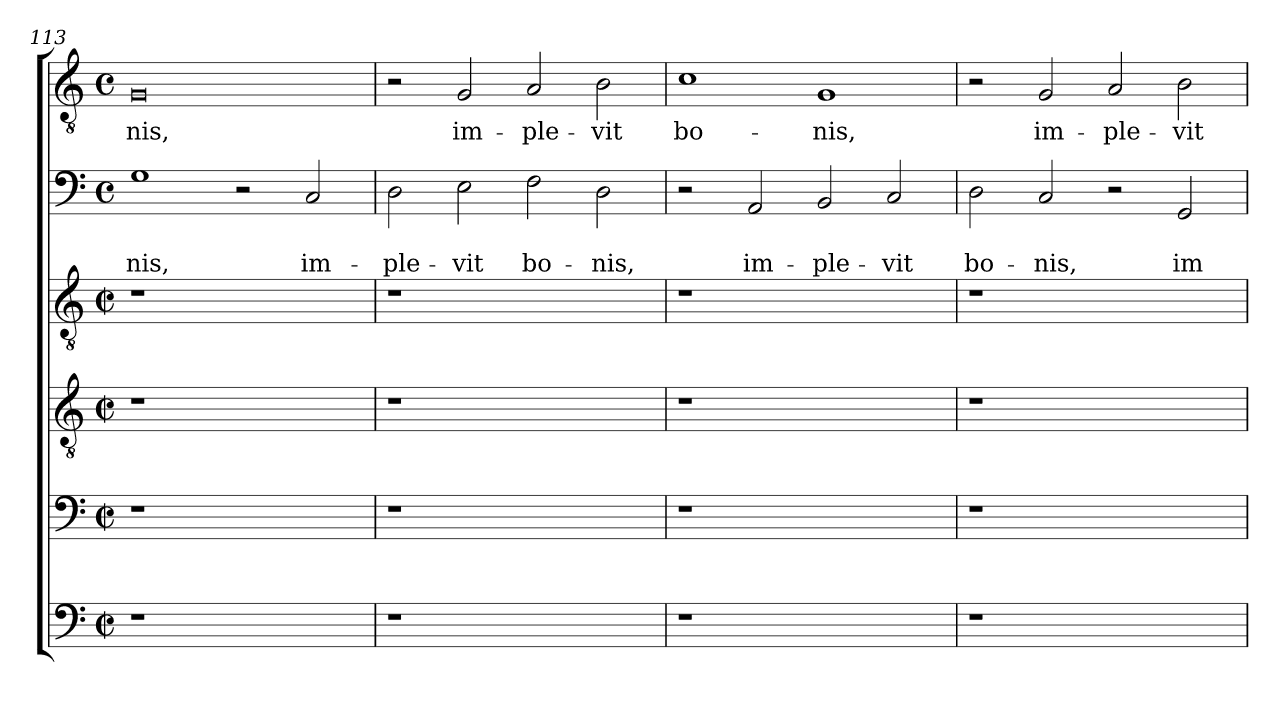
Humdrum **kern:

**kern	**kern	**kern	**kern	**kern	**text	**text	**kern	**text
*part6	*part5	*part4	*part3	*part2	*part2	*part2	*part1	*part1
*staff6	*staff5	*staff4	*staff3	*staff2	*staff2	*staff2	*staff1	*staff1
*clefF4	*clefF4	*clefGv2	*clefGv2	*clefF4	*	*	*clefGv2	*
*k[]	*k[]	*k[]	*k[]	*k[]	*	*	*k[]	*
*C:	*C:	*C:	*C:	*C:	*	*	*C:	*
*M2/2	*M2/2	*M2/2	*M2/2	*M4/4	*	*	*M4/4	*
*met(c|)	*met(c|)	*met(c|)	*met(c|)	*met(c)	*	*	*met(c)	*
=113	=113	=113	=113	=113	=113	=113	=113	=113
!	!	!	!	!	!	!LO:LY:b	!	!LO:LY:b
1r	1r	1r	1r	1G	.	-nis,	0G	-nis,
1ryy	1ryy	1ryy	1ryy	2r	.	.	.	.
!	!	!	!	!	!	!LO:LY:b	!	!
.	.	.	.	2C/	.	im-	.	.
!!LO:LB:g=z
=114	=114	=114	=114	=114	=114	=114	=114	=114
!	!	!	!	!	!	!LO:LY:b	!	!
1r	1r	1r	1r	2D\	.	-ple-	2r	.
!	!	!	!	!	!	!LO:LY:b:rj	!	!LO:LY:b
.	.	.	.	2E\	.	-vit	2G/	im-
!	!	!	!	!	!	!LO:LY:b	!	!LO:LY:b
1ryy	1ryy	1ryy	1ryy	2F\	.	bo-	2A/	-ple-
!	!	!	!	!	!	!LO:LY:b	!	!LO:LY:b:rj
.	.	.	.	2D\	.	-nis,	2B\	-vit
=115	=115	=115	=115	=115	=115	=115	=115	=115
!	!	!	!	!	!	!	!	!LO:LY:b
1r	1r	1r	1r	2r	.	.	1c	bo-
!	!	!	!	!	!	!LO:LY:b	!	!
.	.	.	.	2AA/	.	im-	.	.
!	!	!	!	!	!	!LO:LY:b	!	!LO:LY:b
1ryy	1ryy	1ryy	1ryy	2BB/	.	-ple-	1G	-nis,
!	!	!	!	!	!	!LO:LY:b	!	!
.	.	.	.	2C/	.	-vit	.	.
=116	=116	=116	=116	=116	=116	=116	=116	=116
!	!	!	!	!	!	!LO:LY:b	!	!
1r	1r	1r	1r	2D\	.	bo-	2r	.
!	!	!	!	!	!	!LO:LY:b	!	!LO:LY:b
.	.	.	.	2C/	.	-nis,	2G/	im-
!	!	!	!	!	!	!	!	!LO:LY:b
1ryy	1ryy	1ryy	1ryy	2r	.	.	2A/	-ple-
!	!	!	!	!	!	!LO:LY:b	!	!LO:LY:b
.	.	.	.	2GG/	.	im-	2B\	-vit
=	=	=	=	=	=	=	=	=
*-	*-	*-	*-	*-	*-	*-	*-	*-
